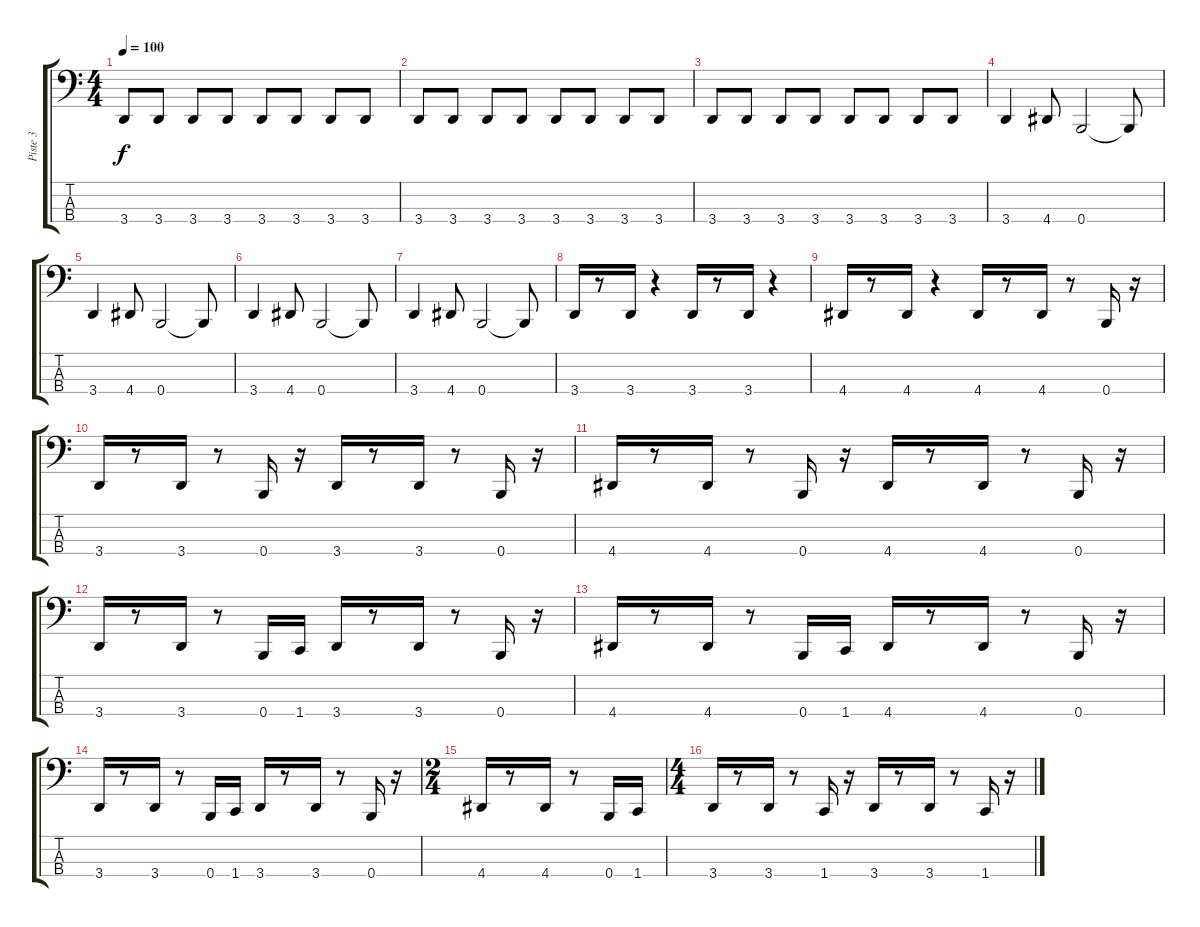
\track ("Piste 3" "Piste 3") {instrument electricbassfinger}
\staff {score tabs}
\tuning (E2 B1 Gb1 B0) {hide}
\ts (4 4)
\tempo 100
\clef f4
\ks c
3.4.8{dy f} 3.4.8 3.4.8 3.4.8 3.4.8 3.4.8 3.4.8 3.4.8 |
3.4.8 3.4.8 3.4.8 3.4.8 3.4.8 3.4.8 3.4.8 3.4.8 |
3.4.8 3.4.8 3.4.8 3.4.8 3.4.8 3.4.8 3.4.8 3.4.8 |
3.4.4 4.4.8 0.4.2 0.4{t}.8 |
3.4.4 4.4.8 0.4.2 0.4{t}.8 |
3.4.4 4.4.8 0.4.2 0.4{t}.8 |
3.4.4 4.4.8 0.4.2 0.4{t}.8 |
3.4.16 r.8 3.4.16 r.4 3.4.16 r.8 3.4.16 r.4 |
4.4.16 r.8 4.4.16 r.4 4.4.16 r.8 4.4.16 r.8 0.4.16 r.16 |
3.4.16 r.8 3.4.16 r.8 0.4.16 r.16 3.4.16 r.8 3.4.16 r.8 0.4.16 r.16 |
4.4.16 r.8 4.4.16 r.8 0.4.16 r.16 4.4.16 r.8 4.4.16 r.8 0.4.16 r.16 |
3.4.16 r.8 3.4.16 r.8 0.4.16 1.4.16 3.4.16 r.8 3.4.16 r.8 0.4.16 r.16 |
4.4.16 r.8 4.4.16 r.8 0.4.16 1.4.16 4.4.16 r.8 4.4.16 r.8 0.4.16 r.16 |
3.4.16 r.8 3.4.16 r.8 0.4.16 1.4.16 3.4.16 r.8 3.4.16 r.8 0.4.16 r.16 |
\ts (2 4)
4.4.16 r.8 4.4.16 r.8 0.4.16 1.4.16 |
\ts (4 4)
3.4.16 r.8 3.4.16 r.8 1.4.16 r.16 3.4.16 r.8 3.4.16 r.8 1.4.16 r.16
